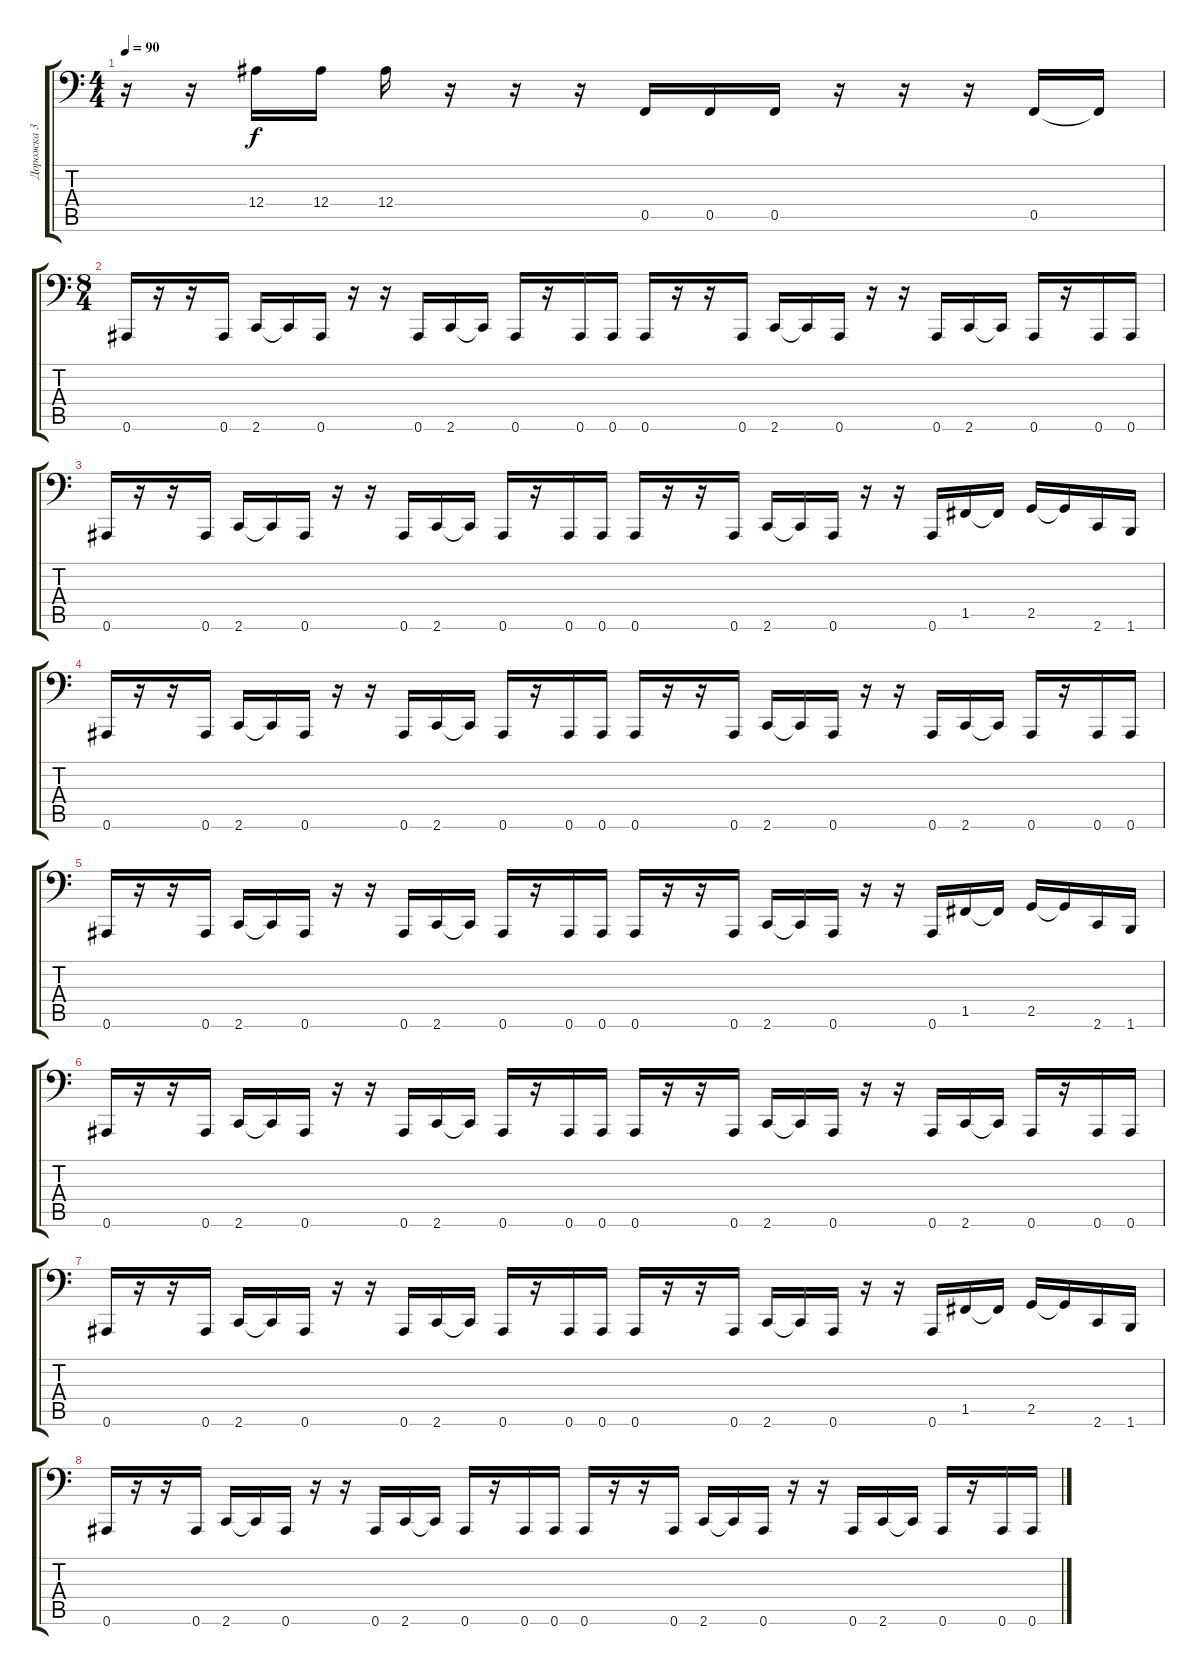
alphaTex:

\track ("Дорожка 3" "Дорожка 3") {instrument electricbassfinger}
\staff {score tabs}
\tuning (Db3 G2 Eb2 Bb1 F1 Bb0) {hide}
\ts (4 4)
\tempo 90
\clef f4
\ks c
r.16{dy f} r.16 12.4.16 12.4.16 12.4.16 r.16 r.16 r.16 0.5.16 0.5.16 0.5.16 r.16 r.16 r.16 0.5.16 0.5{t}.16 |
\ts (8 4)
0.6.16 r.16 r.16 0.6.16 2.6.16 2.6{t}.16 0.6.16 r.16 r.16 0.6.16 2.6.16 2.6{t}.16 0.6.16 r.16 0.6.16 0.6.16 0.6.16 r.16 r.16 0.6.16 2.6.16 2.6{t}.16 0.6.16 r.16 r.16 0.6.16 2.6.16 2.6{t}.16 0.6.16 r.16 0.6.16 0.6.16 |
0.6.16 r.16 r.16 0.6.16 2.6.16 2.6{t}.16 0.6.16 r.16 r.16 0.6.16 2.6.16 2.6{t}.16 0.6.16 r.16 0.6.16 0.6.16 0.6.16 r.16 r.16 0.6.16 2.6.16 2.6{t}.16 0.6.16 r.16 r.16 0.6.16 1.5.16 1.5{t}.16 2.5.16 2.5{t}.16 2.6.16 1.6.16 |
0.6.16 r.16 r.16 0.6.16 2.6.16 2.6{t}.16 0.6.16 r.16 r.16 0.6.16 2.6.16 2.6{t}.16 0.6.16 r.16 0.6.16 0.6.16 0.6.16 r.16 r.16 0.6.16 2.6.16 2.6{t}.16 0.6.16 r.16 r.16 0.6.16 2.6.16 2.6{t}.16 0.6.16 r.16 0.6.16 0.6.16 |
0.6.16 r.16 r.16 0.6.16 2.6.16 2.6{t}.16 0.6.16 r.16 r.16 0.6.16 2.6.16 2.6{t}.16 0.6.16 r.16 0.6.16 0.6.16 0.6.16 r.16 r.16 0.6.16 2.6.16 2.6{t}.16 0.6.16 r.16 r.16 0.6.16 1.5.16 1.5{t}.16 2.5.16 2.5{t}.16 2.6.16 1.6.16 |
0.6.16 r.16 r.16 0.6.16 2.6.16 2.6{t}.16 0.6.16 r.16 r.16 0.6.16 2.6.16 2.6{t}.16 0.6.16 r.16 0.6.16 0.6.16 0.6.16 r.16 r.16 0.6.16 2.6.16 2.6{t}.16 0.6.16 r.16 r.16 0.6.16 2.6.16 2.6{t}.16 0.6.16 r.16 0.6.16 0.6.16 |
0.6.16 r.16 r.16 0.6.16 2.6.16 2.6{t}.16 0.6.16 r.16 r.16 0.6.16 2.6.16 2.6{t}.16 0.6.16 r.16 0.6.16 0.6.16 0.6.16 r.16 r.16 0.6.16 2.6.16 2.6{t}.16 0.6.16 r.16 r.16 0.6.16 1.5.16 1.5{t}.16 2.5.16 2.5{t}.16 2.6.16 1.6.16 |
0.6.16 r.16 r.16 0.6.16 2.6.16 2.6{t}.16 0.6.16 r.16 r.16 0.6.16 2.6.16 2.6{t}.16 0.6.16 r.16 0.6.16 0.6.16 0.6.16 r.16 r.16 0.6.16 2.6.16 2.6{t}.16 0.6.16 r.16 r.16 0.6.16 2.6.16 2.6{t}.16 0.6.16 r.16 0.6.16 0.6.16
